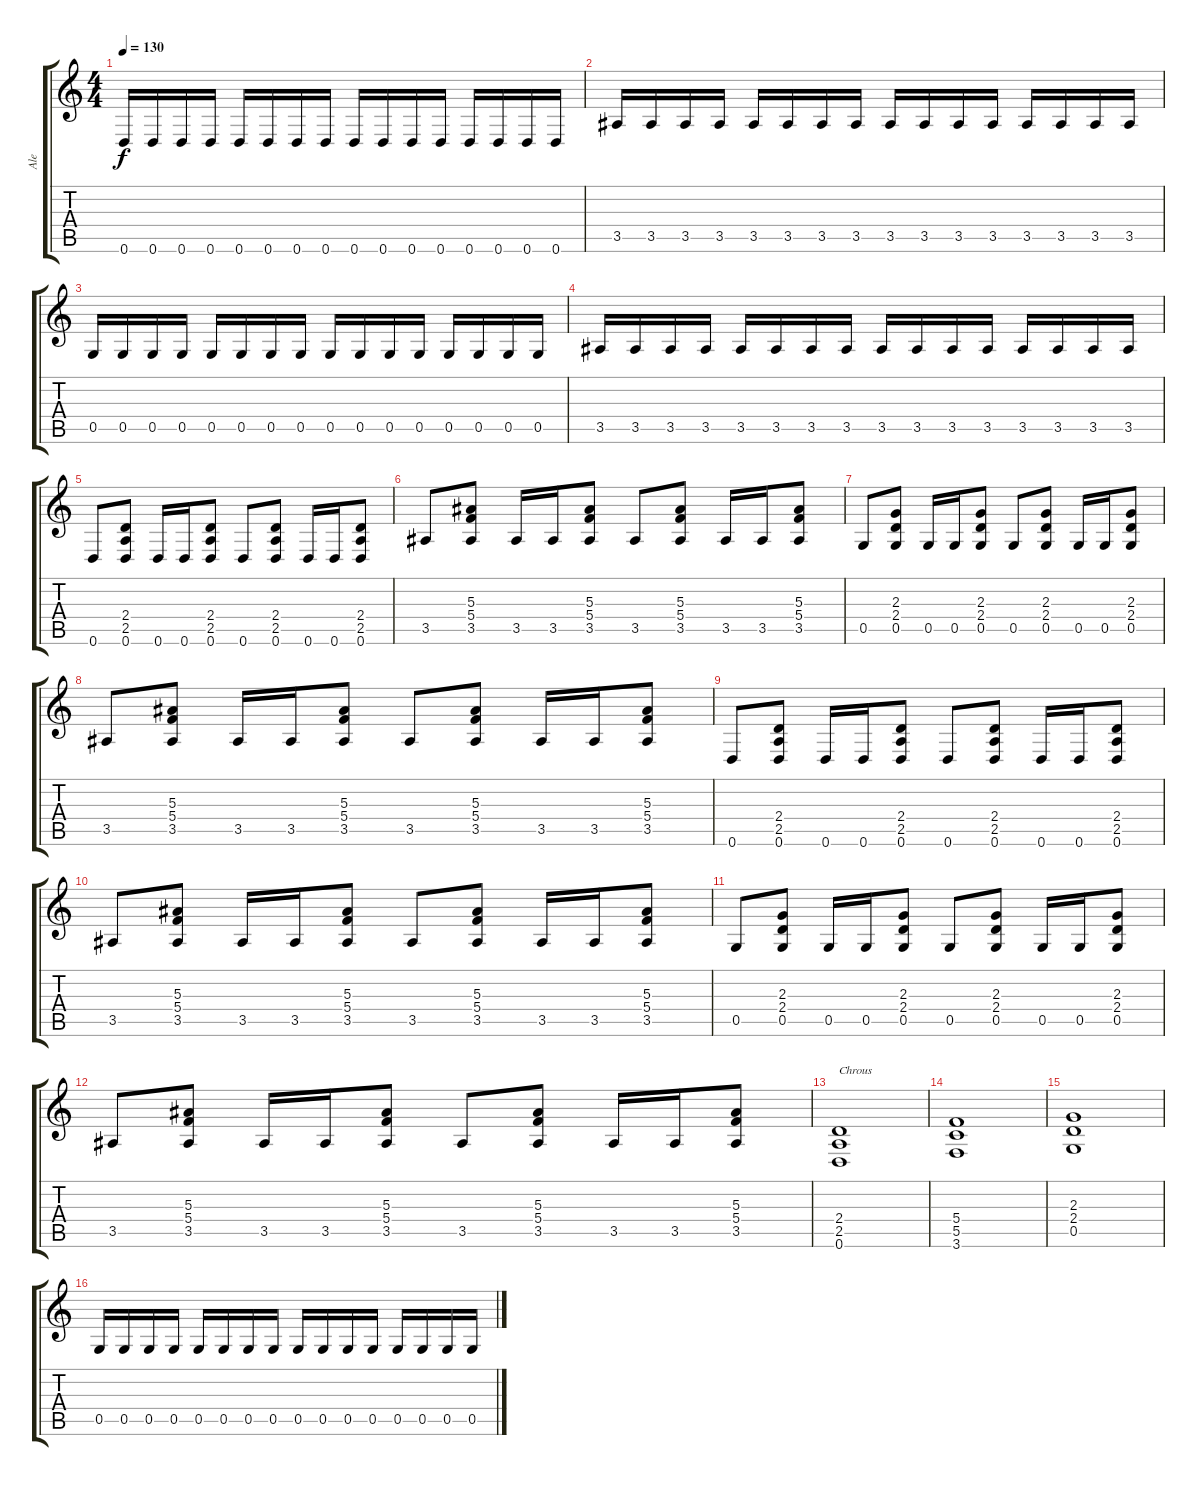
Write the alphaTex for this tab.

\track ("Ale" "Ale") {instrument distortionguitar}
\staff {score tabs}
\tuning (D4 A3 F3 C3 G2 D2) {hide}
\ts (4 4)
\tempo 130
\clef g2
\ks c
0.6.16{dy f} 0.6.16 0.6.16 0.6.16 0.6.16 0.6.16 0.6.16 0.6.16 0.6.16 0.6.16 0.6.16 0.6.16 0.6.16 0.6.16 0.6.16 0.6.16 |
3.5.16 3.5.16 3.5.16 3.5.16 3.5.16 3.5.16 3.5.16 3.5.16 3.5.16 3.5.16 3.5.16 3.5.16 3.5.16 3.5.16 3.5.16 3.5.16 |
0.5.16 0.5.16 0.5.16 0.5.16 0.5.16 0.5.16 0.5.16 0.5.16 0.5.16 0.5.16 0.5.16 0.5.16 0.5.16 0.5.16 0.5.16 0.5.16 |
3.5.16 3.5.16 3.5.16 3.5.16 3.5.16 3.5.16 3.5.16 3.5.16 3.5.16 3.5.16 3.5.16 3.5.16 3.5.16 3.5.16 3.5.16 3.5.16 |
0.6.8 (2.4 2.5 0.6).8 0.6.16 0.6.16 (2.4 2.5 0.6).8 0.6.8 (2.4 2.5 0.6).8 0.6.16 0.6.16 (2.4 2.5 0.6).8 |
3.5.8 (5.3 5.4 3.5).8 3.5.16 3.5.16 (5.3 5.4 3.5).8 3.5.8 (5.3 5.4 3.5).8 3.5.16 3.5.16 (5.3 5.4 3.5).8 |
0.5.8 (2.3 2.4 0.5).8 0.5.16 0.5.16 (2.3 2.4 0.5).8 0.5.8 (2.3 2.4 0.5).8 0.5.16 0.5.16 (2.3 2.4 0.5).8 |
3.5.8 (5.3 5.4 3.5).8 3.5.16 3.5.16 (5.3 5.4 3.5).8 3.5.8 (5.3 5.4 3.5).8 3.5.16 3.5.16 (5.3 5.4 3.5).8 |
0.6.8 (2.4 2.5 0.6).8 0.6.16 0.6.16 (2.4 2.5 0.6).8 0.6.8 (2.4 2.5 0.6).8 0.6.16 0.6.16 (2.4 2.5 0.6).8 |
3.5.8 (5.3 5.4 3.5).8 3.5.16 3.5.16 (5.3 5.4 3.5).8 3.5.8 (5.3 5.4 3.5).8 3.5.16 3.5.16 (5.3 5.4 3.5).8 |
0.5.8 (2.3 2.4 0.5).8 0.5.16 0.5.16 (2.3 2.4 0.5).8 0.5.8 (2.3 2.4 0.5).8 0.5.16 0.5.16 (2.3 2.4 0.5).8 |
3.5.8 (5.3 5.4 3.5).8 3.5.16 3.5.16 (5.3 5.4 3.5).8 3.5.8 (5.3 5.4 3.5).8 3.5.16 3.5.16 (5.3 5.4 3.5).8 |
(2.4 2.5 0.6).1{txt "Chrous"} |
(5.4 5.5 3.6).1 |
(2.3 2.4 0.5).1 |
0.5.16 0.5.16 0.5.16 0.5.16 0.5.16 0.5.16 0.5.16 0.5.16 0.5.16 0.5.16 0.5.16 0.5.16 0.5.16 0.5.16 0.5.16 0.5.16
